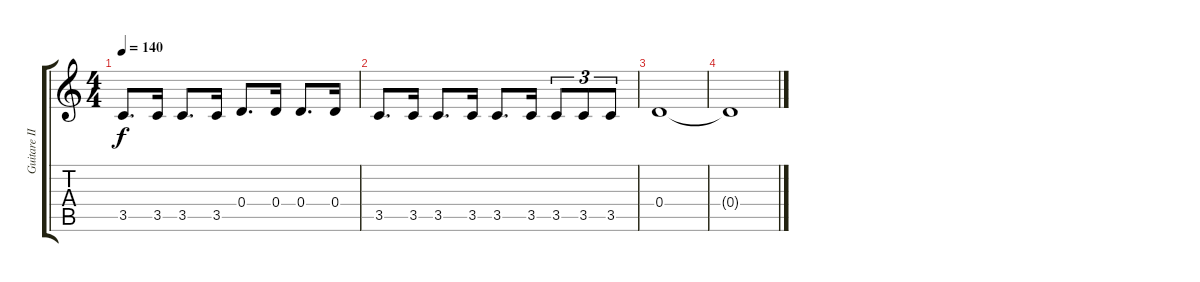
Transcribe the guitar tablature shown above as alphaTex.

\track ("Guitare III" "Guitare II") {instrument acousticguitarsteel}
\staff {score tabs}
\tuning (E4 B3 G3 D3 A2 E2) {hide}
\ts (4 4)
\tempo 140
\clef g2
\ks c
3.5.8{d dy f} 3.5.16 3.5.8{d} 3.5.16 0.4.8{d} 0.4.16 0.4.8{d} 0.4.16 |
3.5.8{d} 3.5.16 3.5.8{d} 3.5.16 3.5.8{d} 3.5.16 3.5.8{tu (3 2)} 3.5.8{tu (3 2)} 3.5.8{tu (3 2)} |
0.4.1 |
0.4{t}.1
